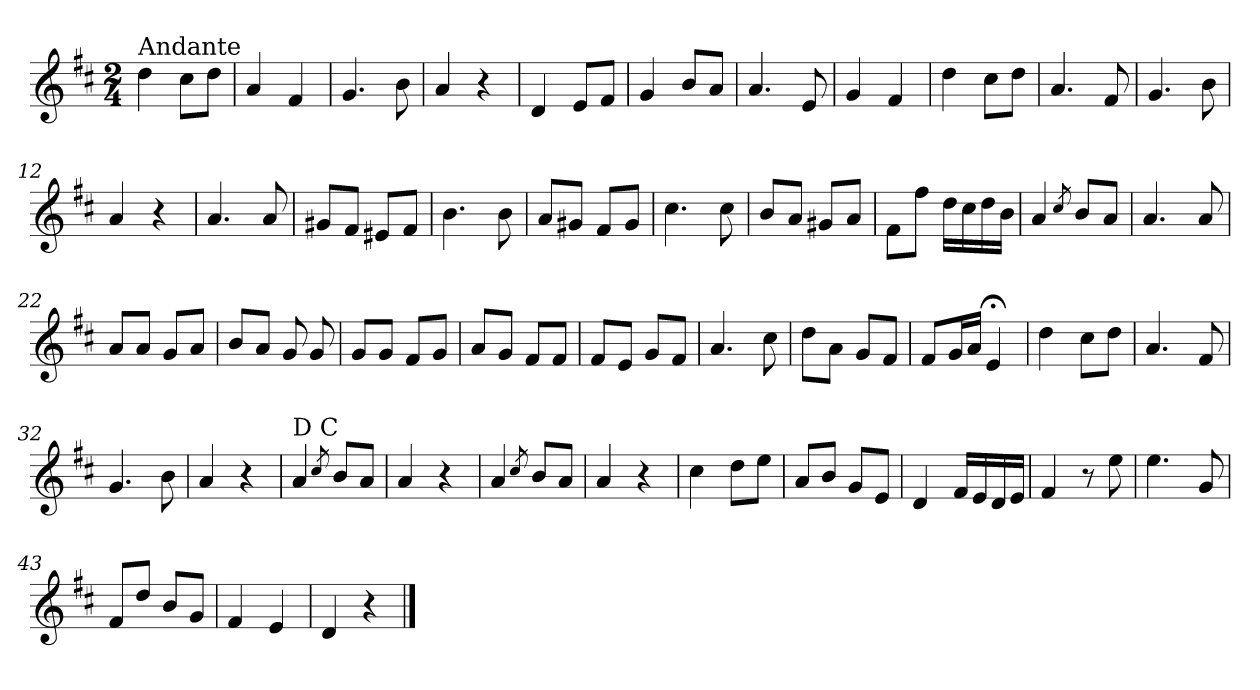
**kern
*part1
*staff1
*clefG2
*k[f#c#]
*b:
*M2/4
=1
!LO:TX:a:t=Andante
4dd\
8cc#\L
8dd\J
=2
4a/
4f#/
=3
4.g/
8b\
=4
4a/
4r
=5
4d/
8e/L
8f#/J
=6
4g/
8b/L
8a/J
=7
4.a/
8e/
=8
4g/
4f#/
!!LO:LB:g=z
=9
4dd\
8cc#\L
8dd\J
=10
4.a/
8f#/
=11
4.g/
8b\
=12
4a/
4r
=13
4.a/
8a/
=14
8g#X/L
8f#/J
8e#X/L
8f#/J
=15
4.b\
8b\
=16
8a/L
8g#X/J
8f#/L
8g#/J
=17
4.cc#\
8cc#\
!!LO:LB:g=z
=18
8b/L
8a/J
8g#X/L
8a/J
=19
8f#\L
8ff#\J
16dd\LL
16cc#\
16dd\
16b\JJ
=20
4a/
8qcc#/
8b/L
8a/J
=21
4.a/
8a/
=22
8a/L
8a/J
8g/L
8a/J
=23
8b/L
8a/J
8g/
8g/
=24
8g/L
8g/J
8f#/L
8g/J
=25
8a/L
8g/J
8f#/L
8f#/J
!!LO:LB:g=z
=26
8f#/L
8e/J
8g/L
8f#/J
=27
4.a/
8cc#\
=28
8dd\L
8a\J
8g/L
8f#/J
=29
8f#/L
16g/L
16a/JJ
4e;</
=30
4dd\
8cc#\L
8dd\J
=31
4.a/
8f#/
=32
4.g/
8b\
=33
4a/
4r
=34
!LO:TX:a:t=D C
4a/
8qcc#/
8b/L
8a/J
!!LO:LB:g=z
=35
4a/
4r
=36
4a/
8qcc#/
8b/L
8a/J
=37
4a/
4r
=38
4cc#\
8dd\L
8ee\J
=39
8a/L
8b/J
8g/L
8e/J
=40
4d/
16f#/LL
16e/
16d/
16e/JJ
=41
4f#/
8r
8ee\
=42
4.ee\
8g/
=43
8f#/L
8dd/J
8b/L
8g/J
!!LO:LB:g=z
=44
4f#/
4e/
=45
4d/
4r
==
*-
